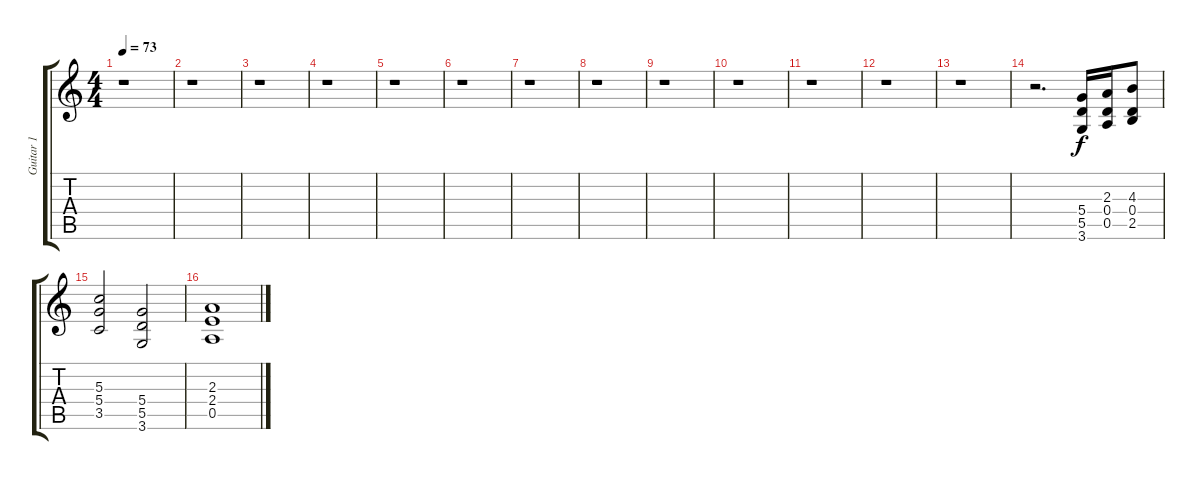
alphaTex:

\track ("Guitar 1" "Guitar 1") {instrument overdrivenguitar}
\staff {score tabs}
\tuning (E4 B3 G3 D3 A2 E2) {hide}
\ts (4 4)
\tempo 73
\clef g2
\ks c
r.1{dy f} |
r.1 |
r.1 |
r.1 |
r.1 |
r.1 |
r.1 |
r.1 |
r.1 |
r.1 |
r.1 |
r.1 |
r.1 |
r.2{d} (5.4 5.5 3.6).16 (2.3 0.4 0.5).16 (4.3 0.4 2.5).8 |
(5.3 5.4 3.5).2 (5.4 5.5 3.6).2 |
(2.3 2.4 0.5).1
